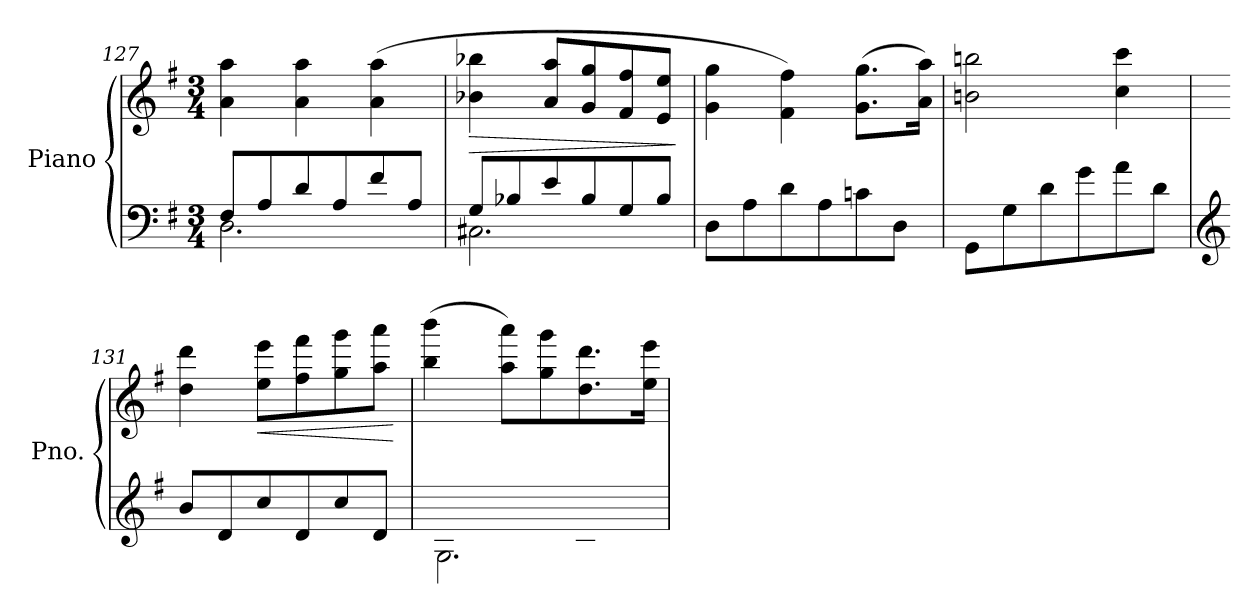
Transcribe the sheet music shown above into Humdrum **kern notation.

**kern	**kern	**dynam
*part1	*part1	*part1
*staff2	*staff1	*staff1/2
*I"Piano	*	*
*I'Pno.	*	*
*clefF4	*clefG2	*
*k[f#]	*k[f#]	*
*M3/4	*M3/4	*
=127	=127	=127
*^	*	*
8F#/L	2.D\	4a\ 4aa\	.
8A/	.	.	.
8d/	.	4a\ 4aa\	.
8A/	.	.	.
8f#/	.	(>4a\ 4aa\	.
8A/J	.	.	.
=128	=128	=128	=128
!	!	!	!LO:HP:b
8G/L	2.C#X\	4b-X\ 4bb-X\	>
8B-X/	.	.	.
8e/	.	8a/ 8aa/L	.
8B-/	.	8g/ 8gg/	.
8G/	.	8f#/ 8ff#/	.
8B-/J	.	8e/ 8ee/J	.
*v	*v	*	*
.	.	]
!!LO:LB:g=z
=129	=129	=129
8D\L	4g\ 4gg\	.
8A\	.	.
8d\	4f#\ 4ff#\)	.
8A\	.	.
8cn\	(>8.g\ 8.gg\L	.
8D\J	.	.
.	16a\ 16aa\Jk)	.
=130	=130	=130
!	!	!LO:DY:b
*	*^	*
8GG\L	2bn\ 2bbn\	4ryy	other-dynamics
8G\	.	.	.
!	!	!	!LO:DY:a
8d\	.	2ryy	other-dynamics
8g\	.	.	.
8a\	4cc\ 4ccc\	.	.
8d\J	.	.	.
*	*v	*v	*
=131	=131	=131
*clefG2	*	*
8b/L	4dd\ 4ddd\	.
8d/	.	.
!	!	!LO:HP:b
8cc/	8ee\ 8eee\L	<
8d/	8ff#\ 8fff#\	.
8cc/	8gg\ 8ggg\	.
8d/J	8aa\ 8aaa\J	.
.	.	[
=132	=132	=132
*^	*	*
8G/Lyy	2.G\	(>4bb\ 4bbb\	.
8d/	.	.	.
8b/	.	8aa\ 8aaa\L)	.
8d/	.	8gg\ 8ggg\	.
8B/	.	8.dd\ 8.ddd\	.
8d/J	.	.	.
.	.	16ee\ 16eee\Jk	.
*v	*v	*	*
=	=	=
*-	*-	*-
